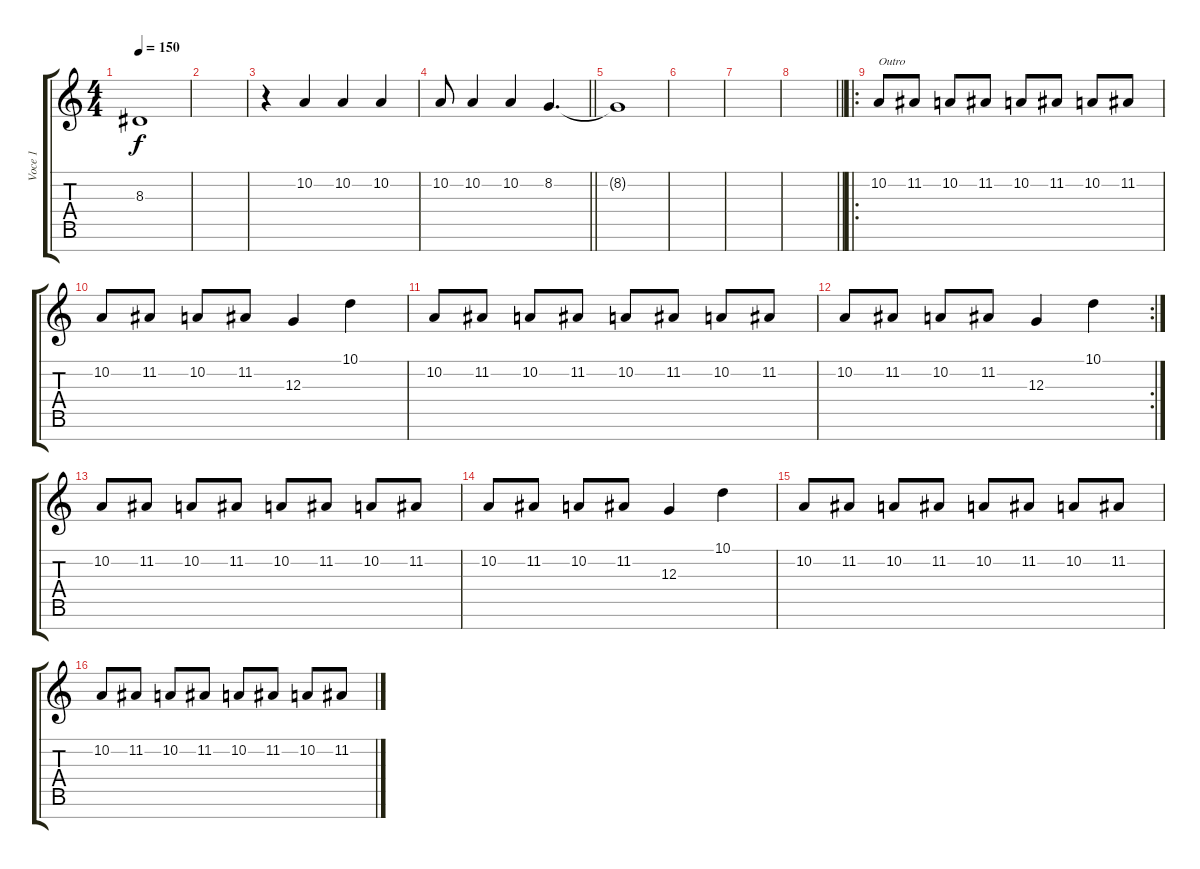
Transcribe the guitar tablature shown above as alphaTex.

\track ("Voce 1" "Voce 1") {instrument lead1square}
\staff {score tabs}
\tuning (E4 B3 G3 D3 A2 E2 B1) {hide}
\ts (4 4)
\tempo 150
\clef g2
\ks c
8.3{t}.1{dy f} |
|
r.4 10.2.4 10.2.4 10.2.4 |
\barLineRight lightlight
10.2.8 10.2.4 10.2.4 8.2.4{d} |
8.2{t}.1 |
|
|
\barLineRight lightlight
|
\ro
10.2.8{txt "Outro"} 11.2.8 10.2.8 11.2.8 10.2.8 11.2.8 10.2.8 11.2.8 |
10.2.8 11.2.8 10.2.8 11.2.8 12.3.4 10.1.4 |
10.2.8 11.2.8 10.2.8 11.2.8 10.2.8 11.2.8 10.2.8 11.2.8 |
\rc 2
10.2.8 11.2.8 10.2.8 11.2.8 12.3.4 10.1.4 |
10.2.8 11.2.8 10.2.8 11.2.8 10.2.8 11.2.8 10.2.8 11.2.8 |
10.2.8 11.2.8 10.2.8 11.2.8 12.3.4 10.1.4 |
10.2.8 11.2.8 10.2.8 11.2.8 10.2.8 11.2.8 10.2.8 11.2.8 |
10.2.8 11.2.8 10.2.8 11.2.8 10.2.8 11.2.8 10.2.8 11.2.8
